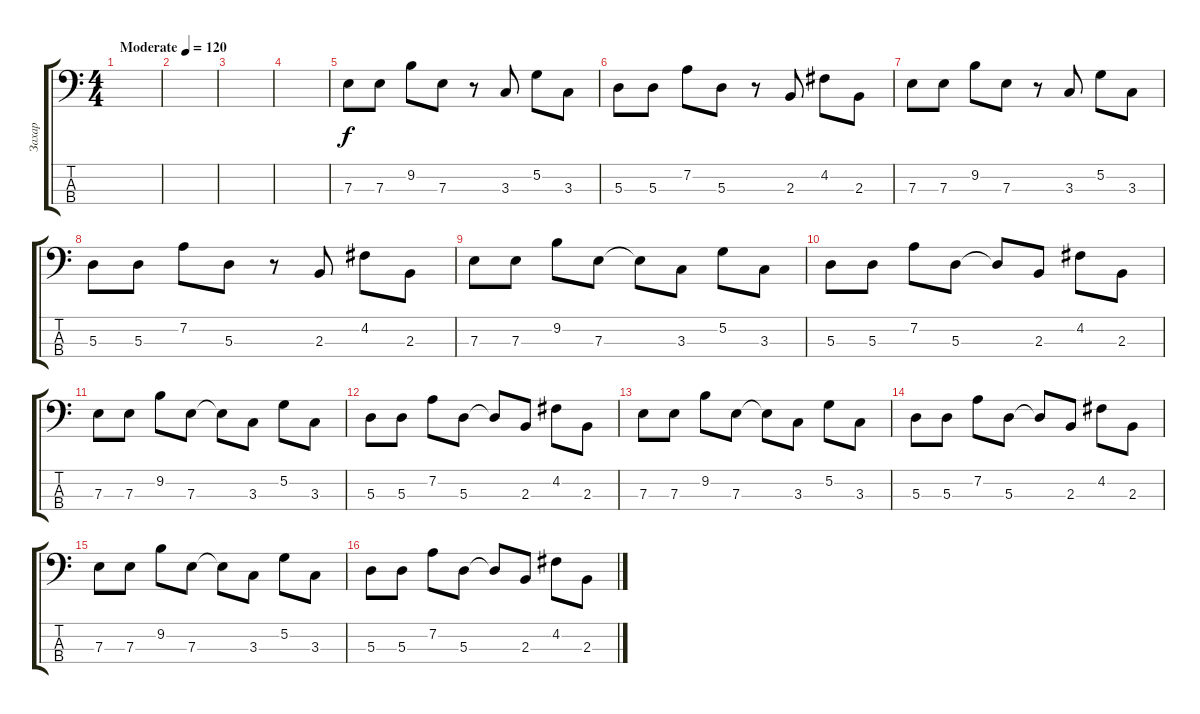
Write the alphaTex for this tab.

\track ("Захар" "Захар") {instrument electricbassfinger bank 104}
\staff {score tabs}
\tuning (G2 D2 A1 E1) {hide}
\ts (4 4)
\tempo (120 "Moderate")
\clef f4
\ks c
|
|
|
|
7.3.8 7.3.8 9.2.8 7.3.8 r.8 3.3.8 5.2.8 3.3.8 |
5.3.8 5.3.8 7.2.8 5.3.8 r.8 2.3.8 4.2.8 2.3.8 |
7.3.8 7.3.8 9.2.8 7.3.8 r.8 3.3.8 5.2.8 3.3.8 |
5.3.8 5.3.8 7.2.8 5.3.8 r.8 2.3.8 4.2.8 2.3.8 |
7.3.8 7.3.8 9.2.8 7.3.8 7.3{t}.8 3.3.8 5.2.8 3.3.8 |
5.3.8 5.3.8 7.2.8 5.3.8 5.3{t}.8 2.3.8 4.2.8 2.3.8 |
7.3.8 7.3.8 9.2.8 7.3.8 7.3{t}.8 3.3.8 5.2.8 3.3.8 |
5.3.8 5.3.8 7.2.8 5.3.8 5.3{t}.8 2.3.8 4.2.8 2.3.8 |
7.3.8 7.3.8 9.2.8 7.3.8 7.3{t}.8 3.3.8 5.2.8 3.3.8 |
5.3.8 5.3.8 7.2.8 5.3.8 5.3{t}.8 2.3.8 4.2.8 2.3.8 |
7.3.8 7.3.8 9.2.8 7.3.8 7.3{t}.8 3.3.8 5.2.8 3.3.8 |
5.3.8 5.3.8 7.2.8 5.3.8 5.3{t}.8 2.3.8 4.2.8 2.3.8
